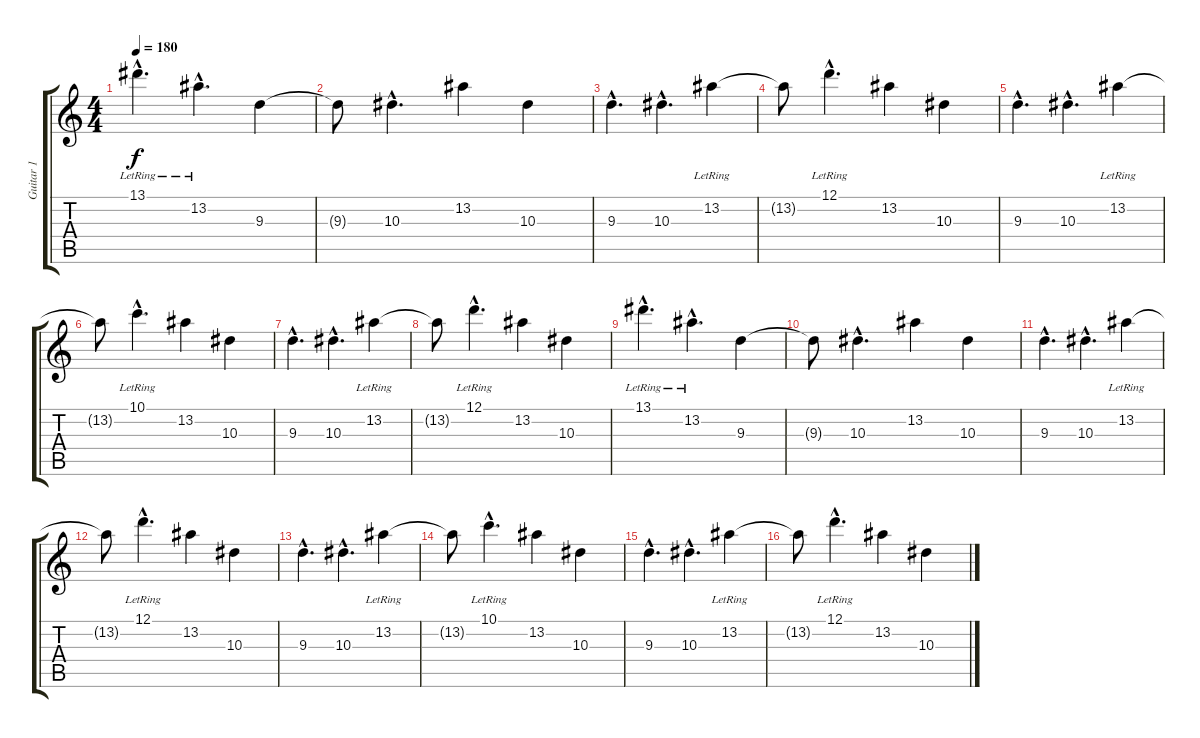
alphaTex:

\track ("Guitar 1" "Guitar 1") {instrument distortionguitar}
\staff {score tabs}
\tuning (D4 A3 F3 C3 G2 C2) {hide}
\ts (4 4)
\tempo 180
\clef g2
\ks c
13.1{hac lr}.4{d dy f} 13.2{hac lr}.4{d} 9.3.4 |
9.3{t}.8 10.3{hac}.4{d} 13.2.4 10.3.4 |
9.3{hac}.4{d} 10.3{hac}.4{d} 13.2{lr}.4 |
13.2{t}.8 12.1{hac lr}.4{d} 13.2.4 10.3.4 |
9.3{hac}.4{d} 10.3{hac}.4{d} 13.2{lr}.4 |
13.2{t}.8 10.1{hac lr}.4{d} 13.2.4 10.3.4 |
9.3{hac}.4{d} 10.3{hac}.4{d} 13.2{lr}.4 |
13.2{t}.8 12.1{hac lr}.4{d} 13.2.4 10.3.4 |
13.1{hac lr}.4{d} 13.2{hac lr}.4{d} 9.3.4 |
9.3{t}.8 10.3{hac}.4{d} 13.2.4 10.3.4 |
9.3{hac}.4{d} 10.3{hac}.4{d} 13.2{lr}.4 |
13.2{t}.8 12.1{hac lr}.4{d} 13.2.4 10.3.4 |
9.3{hac}.4{d} 10.3{hac}.4{d} 13.2{lr}.4 |
13.2{t}.8 10.1{hac lr}.4{d} 13.2.4 10.3.4 |
9.3{hac}.4{d} 10.3{hac}.4{d} 13.2{lr}.4 |
13.2{t}.8 12.1{hac lr}.4{d} 13.2.4 10.3.4
